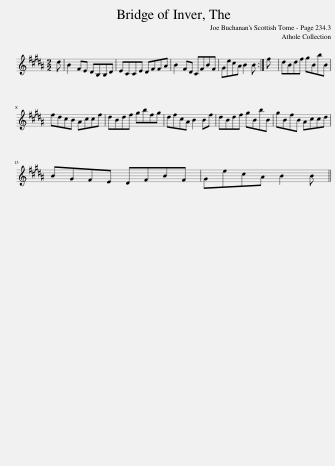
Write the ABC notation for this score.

X:1
L:1/8
M:2/2
I:linebreak $
K:B
V:1 treble
V:1
 d | B2 FE DB,B,D | ECCE DFFA | B2 FD CFBF | GecA B2 B :| %5
 f | dBdf gBbB |$ fdcB Accf | dBdf gbfg | dfcA B2 Bf | %10
 dBdf gBbB | gBfB Accd |$ BGFE DFBF | GecA B2 B || %14
